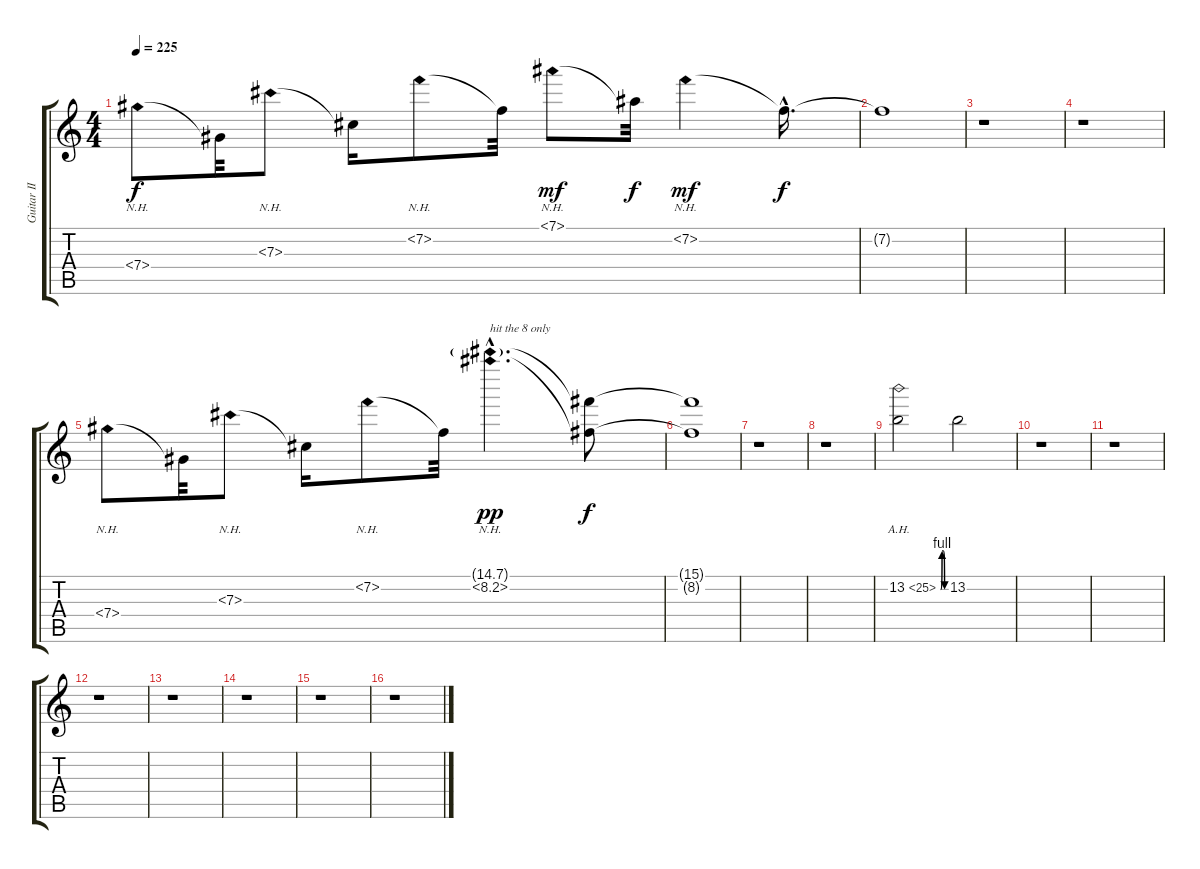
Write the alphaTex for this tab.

\track ("Guitar II" "Guitar II") {instrument distortionguitar}
\staff {score tabs}
\tuning (Eb4 Bb3 Gb3 Db3 Ab2 Eb2) {hide}
\ts (4 4)
\tempo 225
\clef g2
\ks c
7.4{nh}.8{dy f} 7.4{t}.32 7.3{nh}.8 7.3{t}.16 7.2{nh}.8 7.2{t}.32 7.1{nh}.8{dy mf} 7.1{t}.32{dy f} 7.2{nh}.4{dy mf} 7.2{hac t}.16{d dy f} |
7.2{t}.1 |
r.1 |
r.1 |
7.4{nh}.8 7.4{t}.32 7.3{nh}.8 7.3{t}.16 7.2{nh}.8 7.2{t}.32 (15.1{nh g hac} 8.2{nh hac}).4{d txt "hit the 8 only" dy pp} (15.1{t} 8.2{t}).8{dy f} |
(15.1{t} 8.2{t}).1 |
r.1 |
r.1 |
13.2{be (custom 0 0 15 4 30 4 45 0 60 0) ah 12}.2 13.2.2 |
r.1 |
r.1 |
r.1 |
r.1 |
r.1 |
r.1 |
r.1
